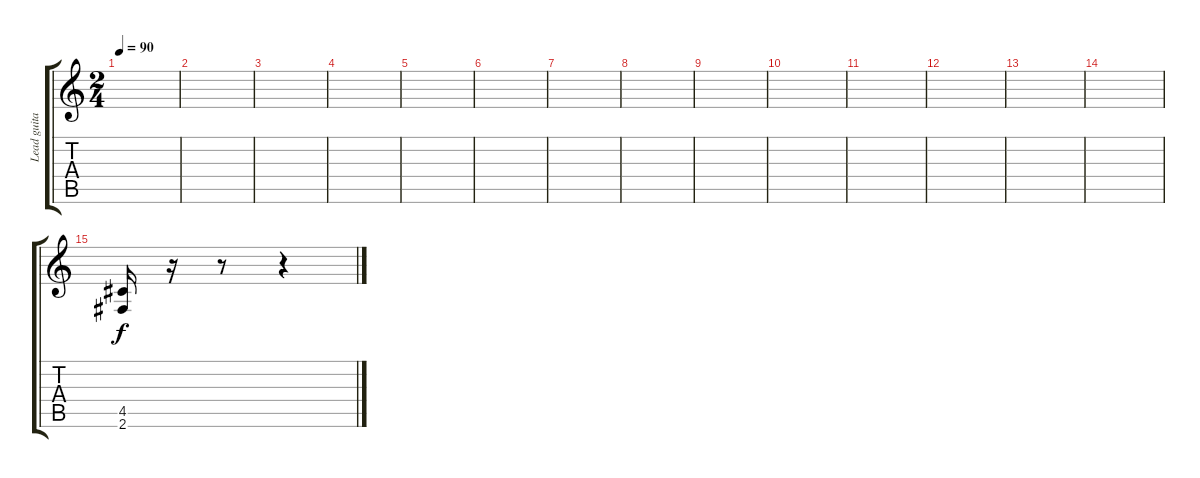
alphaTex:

\track ("Lead guitar (Luca Turilli)" "Lead guita") {instrument overdrivenguitar}
\staff {score tabs}
\tuning (E4 B3 G3 D3 A2 E2) {hide}
\ts (2 4)
\tempo 90
\clef g2
\ks c
|
|
|
|
|
|
|
|
|
|
|
|
|
|
(4.5 2.6).16{dy f} r.16 r.8 r.4
